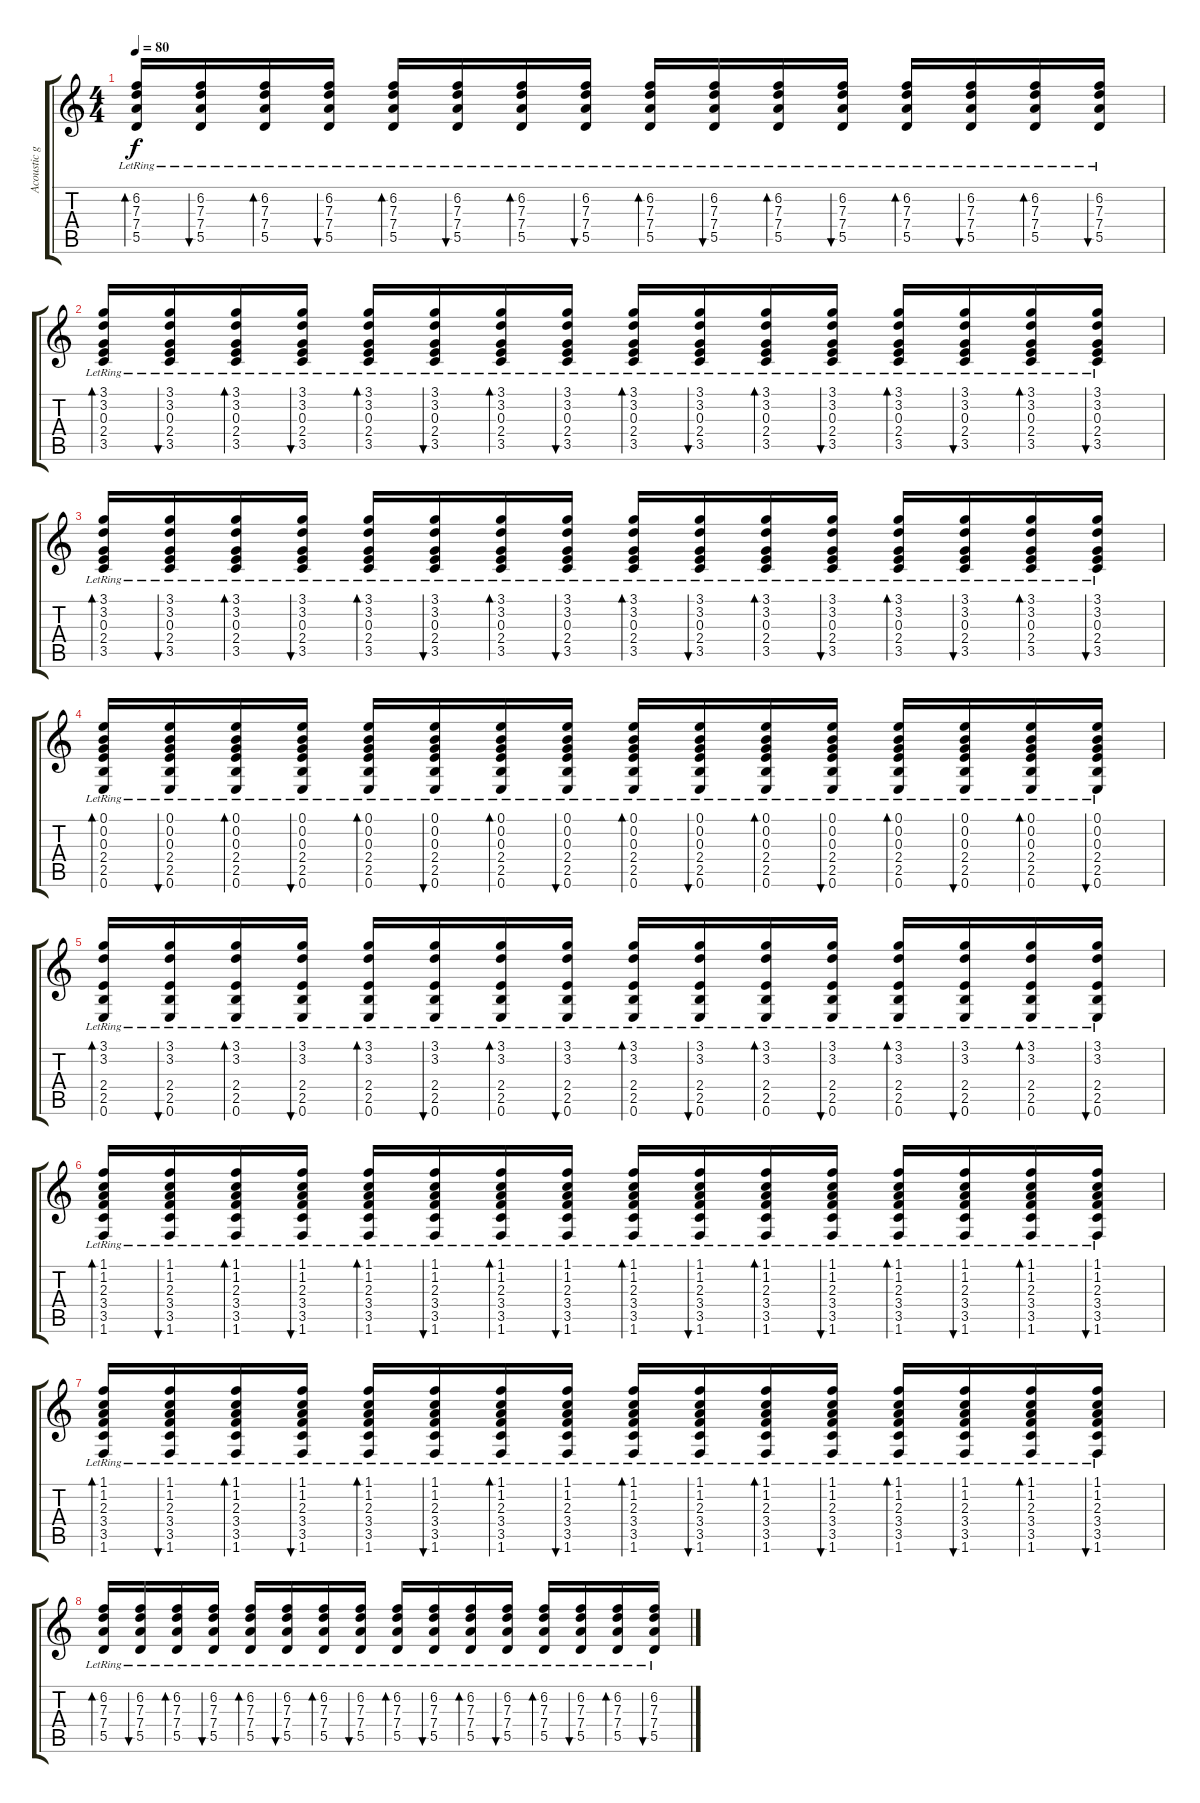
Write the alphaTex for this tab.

\track ("Acoustic guitar 2" "Acoustic g") {instrument acousticguitarsteel}
\staff {score tabs}
\tuning (E4 B3 G3 D3 A2 E2) {hide}
\ts (4 4)
\tempo 80
\clef g2
\ks c
(6.2{lr} 7.3{lr} 7.4{lr} 5.5{lr}).16{bd 60 dy f} (6.2{lr} 7.3{lr} 7.4{lr} 5.5{lr}).16{bu 60} (6.2{lr} 7.3{lr} 7.4{lr} 5.5{lr}).16{bd 60} (6.2{lr} 7.3{lr} 7.4{lr} 5.5{lr}).16{bu 60} (6.2{lr} 7.3{lr} 7.4{lr} 5.5{lr}).16{bd 60} (6.2{lr} 7.3{lr} 7.4{lr} 5.5{lr}).16{bu 60} (6.2{lr} 7.3{lr} 7.4{lr} 5.5{lr}).16{bd 60} (6.2{lr} 7.3{lr} 7.4{lr} 5.5{lr}).16{bu 60} (6.2{lr} 7.3{lr} 7.4{lr} 5.5{lr}).16{bd 60} (6.2{lr} 7.3{lr} 7.4{lr} 5.5{lr}).16{bu 60} (6.2{lr} 7.3{lr} 7.4{lr} 5.5{lr}).16{bd 60} (6.2{lr} 7.3{lr} 7.4{lr} 5.5{lr}).16{bu 60} (6.2{lr} 7.3{lr} 7.4{lr} 5.5{lr}).16{bd 60} (6.2{lr} 7.3{lr} 7.4{lr} 5.5{lr}).16{bu 60} (6.2{lr} 7.3{lr} 7.4{lr} 5.5{lr}).16{bd 60} (6.2{lr} 7.3{lr} 7.4{lr} 5.5{lr}).16{bu 60} |
(3.1{lr} 3.2{lr} 0.3{lr} 2.4{lr} 3.5{lr}).16{bd 60 volume 13 balance 6} (3.1{lr} 3.2{lr} 0.3{lr} 2.4{lr} 3.5{lr}).16{bu 60} (3.1{lr} 3.2{lr} 0.3{lr} 2.4{lr} 3.5{lr}).16{bd 60} (3.1{lr} 3.2{lr} 0.3{lr} 2.4{lr} 3.5{lr}).16{bu 60} (3.1{lr} 3.2{lr} 0.3{lr} 2.4{lr} 3.5{lr}).16{bd 60} (3.1{lr} 3.2{lr} 0.3{lr} 2.4{lr} 3.5{lr}).16{bu 60} (3.1{lr} 3.2{lr} 0.3{lr} 2.4{lr} 3.5{lr}).16{bd 60} (3.1{lr} 3.2{lr} 0.3{lr} 2.4{lr} 3.5{lr}).16{bu 60} (3.1{lr} 3.2{lr} 0.3{lr} 2.4{lr} 3.5{lr}).16{bd 60} (3.1{lr} 3.2{lr} 0.3{lr} 2.4{lr} 3.5{lr}).16{bu 60} (3.1{lr} 3.2{lr} 0.3{lr} 2.4{lr} 3.5{lr}).16{bd 60} (3.1{lr} 3.2{lr} 0.3{lr} 2.4{lr} 3.5{lr}).16{bu 60} (3.1{lr} 3.2{lr} 0.3{lr} 2.4{lr} 3.5{lr}).16{bd 60} (3.1{lr} 3.2{lr} 0.3{lr} 2.4{lr} 3.5{lr}).16{bu 60} (3.1{lr} 3.2{lr} 0.3{lr} 2.4{lr} 3.5{lr}).16{bd 60} (3.1{lr} 3.2{lr} 0.3{lr} 2.4{lr} 3.5{lr}).16{bu 60} |
(3.1{lr} 3.2{lr} 0.3{lr} 2.4{lr} 3.5{lr}).16{bd 60} (3.1{lr} 3.2{lr} 0.3{lr} 2.4{lr} 3.5{lr}).16{bu 60} (3.1{lr} 3.2{lr} 0.3{lr} 2.4{lr} 3.5{lr}).16{bd 60} (3.1{lr} 3.2{lr} 0.3{lr} 2.4{lr} 3.5{lr}).16{bu 60} (3.1{lr} 3.2{lr} 0.3{lr} 2.4{lr} 3.5{lr}).16{bd 60} (3.1{lr} 3.2{lr} 0.3{lr} 2.4{lr} 3.5{lr}).16{bu 60} (3.1{lr} 3.2{lr} 0.3{lr} 2.4{lr} 3.5{lr}).16{bd 60} (3.1{lr} 3.2{lr} 0.3{lr} 2.4{lr} 3.5{lr}).16{bu 60} (3.1{lr} 3.2{lr} 0.3{lr} 2.4{lr} 3.5{lr}).16{bd 60} (3.1{lr} 3.2{lr} 0.3{lr} 2.4{lr} 3.5{lr}).16{bu 60} (3.1{lr} 3.2{lr} 0.3{lr} 2.4{lr} 3.5{lr}).16{bd 60} (3.1{lr} 3.2{lr} 0.3{lr} 2.4{lr} 3.5{lr}).16{bu 60} (3.1{lr} 3.2{lr} 0.3{lr} 2.4{lr} 3.5{lr}).16{bd 60} (3.1{lr} 3.2{lr} 0.3{lr} 2.4{lr} 3.5{lr}).16{bu 60} (3.1{lr} 3.2{lr} 0.3{lr} 2.4{lr} 3.5{lr}).16{bd 60} (3.1{lr} 3.2{lr} 0.3{lr} 2.4{lr} 3.5{lr}).16{bu 60} |
(0.1{lr} 0.2{lr} 0.3{lr} 2.4{lr} 2.5{lr} 0.6{lr}).16{bd 60} (0.1{lr} 0.2{lr} 0.3{lr} 2.4{lr} 2.5{lr} 0.6{lr}).16{bu 60} (0.1{lr} 0.2{lr} 0.3{lr} 2.4{lr} 2.5{lr} 0.6{lr}).16{bd 60} (0.1{lr} 0.2{lr} 0.3{lr} 2.4{lr} 2.5{lr} 0.6{lr}).16{bu 60} (0.1{lr} 0.2{lr} 0.3{lr} 2.4{lr} 2.5{lr} 0.6{lr}).16{bd 60} (0.1{lr} 0.2{lr} 0.3{lr} 2.4{lr} 2.5{lr} 0.6{lr}).16{bu 60} (0.1{lr} 0.2{lr} 0.3{lr} 2.4{lr} 2.5{lr} 0.6{lr}).16{bd 60} (0.1{lr} 0.2{lr} 0.3{lr} 2.4{lr} 2.5{lr} 0.6{lr}).16{bu 60} (0.1{lr} 0.2{lr} 0.3{lr} 2.4{lr} 2.5{lr} 0.6{lr}).16{bd 60} (0.1{lr} 0.2{lr} 0.3{lr} 2.4{lr} 2.5{lr} 0.6{lr}).16{bu 60} (0.1{lr} 0.2{lr} 0.3{lr} 2.4{lr} 2.5{lr} 0.6{lr}).16{bd 60} (0.1{lr} 0.2{lr} 0.3{lr} 2.4{lr} 2.5{lr} 0.6{lr}).16{bu 60} (0.1{lr} 0.2{lr} 0.3{lr} 2.4{lr} 2.5{lr} 0.6{lr}).16{bd 60} (0.1{lr} 0.2{lr} 0.3{lr} 2.4{lr} 2.5{lr} 0.6{lr}).16{bu 60} (0.1{lr} 0.2{lr} 0.3{lr} 2.4{lr} 2.5{lr} 0.6{lr}).16{bd 60} (0.1{lr} 0.2{lr} 0.3{lr} 2.4{lr} 2.5{lr} 0.6{lr}).16{bu 60} |
(3.1{lr} 3.2{lr} 2.4{lr} 2.5{lr} 0.6{lr}).16{bd 60} (3.1{lr} 3.2{lr} 2.4{lr} 2.5{lr} 0.6{lr}).16{bu 60} (3.1{lr} 3.2{lr} 2.4{lr} 2.5{lr} 0.6{lr}).16{bd 60} (3.1{lr} 3.2{lr} 2.4{lr} 2.5{lr} 0.6{lr}).16{bu 60} (3.1{lr} 3.2{lr} 2.4{lr} 2.5{lr} 0.6{lr}).16{bd 60} (3.1{lr} 3.2{lr} 2.4{lr} 2.5{lr} 0.6{lr}).16{bu 60} (3.1{lr} 3.2{lr} 2.4{lr} 2.5{lr} 0.6{lr}).16{bd 60} (3.1{lr} 3.2{lr} 2.4{lr} 2.5{lr} 0.6{lr}).16{bu 60} (3.1{lr} 3.2{lr} 2.4{lr} 2.5{lr} 0.6{lr}).16{bd 60} (3.1{lr} 3.2{lr} 2.4{lr} 2.5{lr} 0.6{lr}).16{bu 60} (3.1{lr} 3.2{lr} 2.4{lr} 2.5{lr} 0.6{lr}).16{bd 60} (3.1{lr} 3.2{lr} 2.4{lr} 2.5{lr} 0.6{lr}).16{bu 60} (3.1{lr} 3.2{lr} 2.4{lr} 2.5{lr} 0.6{lr}).16{bd 60} (3.1{lr} 3.2{lr} 2.4{lr} 2.5{lr} 0.6{lr}).16{bu 60} (3.1{lr} 3.2{lr} 2.4{lr} 2.5{lr} 0.6{lr}).16{bd 60} (3.1{lr} 3.2{lr} 2.4{lr} 2.5{lr} 0.6{lr}).16{bu 60} |
(1.1{lr} 1.2{lr} 2.3{lr} 3.4{lr} 3.5{lr} 1.6{lr}).16{bd 60} (1.1{lr} 1.2{lr} 2.3{lr} 3.4{lr} 3.5{lr} 1.6{lr}).16{bu 60} (1.1{lr} 1.2{lr} 2.3{lr} 3.4{lr} 3.5{lr} 1.6{lr}).16{bd 60} (1.1{lr} 1.2{lr} 2.3{lr} 3.4{lr} 3.5{lr} 1.6{lr}).16{bu 60} (1.1{lr} 1.2{lr} 2.3{lr} 3.4{lr} 3.5{lr} 1.6{lr}).16{bd 60} (1.1{lr} 1.2{lr} 2.3{lr} 3.4{lr} 3.5{lr} 1.6{lr}).16{bu 60} (1.1{lr} 1.2{lr} 2.3{lr} 3.4{lr} 3.5{lr} 1.6{lr}).16{bd 60} (1.1{lr} 1.2{lr} 2.3{lr} 3.4{lr} 3.5{lr} 1.6{lr}).16{bu 60} (1.1{lr} 1.2{lr} 2.3{lr} 3.4{lr} 3.5{lr} 1.6{lr}).16{bd 60} (1.1{lr} 1.2{lr} 2.3{lr} 3.4{lr} 3.5{lr} 1.6{lr}).16{bu 60} (1.1{lr} 1.2{lr} 2.3{lr} 3.4{lr} 3.5{lr} 1.6{lr}).16{bd 60} (1.1{lr} 1.2{lr} 2.3{lr} 3.4{lr} 3.5{lr} 1.6{lr}).16{bu 60} (1.1{lr} 1.2{lr} 2.3{lr} 3.4{lr} 3.5{lr} 1.6{lr}).16{bd 60} (1.1{lr} 1.2{lr} 2.3{lr} 3.4{lr} 3.5{lr} 1.6{lr}).16{bu 60} (1.1{lr} 1.2{lr} 2.3{lr} 3.4{lr} 3.5{lr} 1.6{lr}).16{bd 60} (1.1{lr} 1.2{lr} 2.3{lr} 3.4{lr} 3.5{lr} 1.6{lr}).16{bu 60} |
(1.1{lr} 1.2{lr} 2.3{lr} 3.4{lr} 3.5{lr} 1.6{lr}).16{bd 60} (1.1{lr} 1.2{lr} 2.3{lr} 3.4{lr} 3.5{lr} 1.6{lr}).16{bu 60} (1.1{lr} 1.2{lr} 2.3{lr} 3.4{lr} 3.5{lr} 1.6{lr}).16{bd 60} (1.1{lr} 1.2{lr} 2.3{lr} 3.4{lr} 3.5{lr} 1.6{lr}).16{bu 60} (1.1{lr} 1.2{lr} 2.3{lr} 3.4{lr} 3.5{lr} 1.6{lr}).16{bd 60} (1.1{lr} 1.2{lr} 2.3{lr} 3.4{lr} 3.5{lr} 1.6{lr}).16{bu 60} (1.1{lr} 1.2{lr} 2.3{lr} 3.4{lr} 3.5{lr} 1.6{lr}).16{bd 60} (1.1{lr} 1.2{lr} 2.3{lr} 3.4{lr} 3.5{lr} 1.6{lr}).16{bu 60} (1.1{lr} 1.2{lr} 2.3{lr} 3.4{lr} 3.5{lr} 1.6{lr}).16{bd 60} (1.1{lr} 1.2{lr} 2.3{lr} 3.4{lr} 3.5{lr} 1.6{lr}).16{bu 60} (1.1{lr} 1.2{lr} 2.3{lr} 3.4{lr} 3.5{lr} 1.6{lr}).16{bd 60} (1.1{lr} 1.2{lr} 2.3{lr} 3.4{lr} 3.5{lr} 1.6{lr}).16{bu 60} (1.1{lr} 1.2{lr} 2.3{lr} 3.4{lr} 3.5{lr} 1.6{lr}).16{bd 60} (1.1{lr} 1.2{lr} 2.3{lr} 3.4{lr} 3.5{lr} 1.6{lr}).16{bu 60} (1.1{lr} 1.2{lr} 2.3{lr} 3.4{lr} 3.5{lr} 1.6{lr}).16{bd 60} (1.1{lr} 1.2{lr} 2.3{lr} 3.4{lr} 3.5{lr} 1.6{lr}).16{bu 60} |
(6.2{lr} 7.3{lr} 7.4{lr} 5.5{lr}).16{bd 60} (6.2{lr} 7.3{lr} 7.4{lr} 5.5{lr}).16{bu 60} (6.2{lr} 7.3{lr} 7.4{lr} 5.5{lr}).16{bd 60} (6.2{lr} 7.3{lr} 7.4{lr} 5.5{lr}).16{bu 60} (6.2{lr} 7.3{lr} 7.4{lr} 5.5{lr}).16{bd 60} (6.2{lr} 7.3{lr} 7.4{lr} 5.5{lr}).16{bu 60} (6.2{lr} 7.3{lr} 7.4{lr} 5.5{lr}).16{bd 60} (6.2{lr} 7.3{lr} 7.4{lr} 5.5{lr}).16{bu 60} (6.2{lr} 7.3{lr} 7.4{lr} 5.5{lr}).16{bd 60} (6.2{lr} 7.3{lr} 7.4{lr} 5.5{lr}).16{bu 60} (6.2{lr} 7.3{lr} 7.4{lr} 5.5{lr}).16{bd 60} (6.2{lr} 7.3{lr} 7.4{lr} 5.5{lr}).16{bu 60} (6.2{lr} 7.3{lr} 7.4{lr} 5.5{lr}).16{bd 60} (6.2{lr} 7.3{lr} 7.4{lr} 5.5{lr}).16{bu 60} (6.2{lr} 7.3{lr} 7.4{lr} 5.5{lr}).16{bd 60} (6.2{lr} 7.3{lr} 7.4{lr} 5.5{lr}).16{bu 60}
